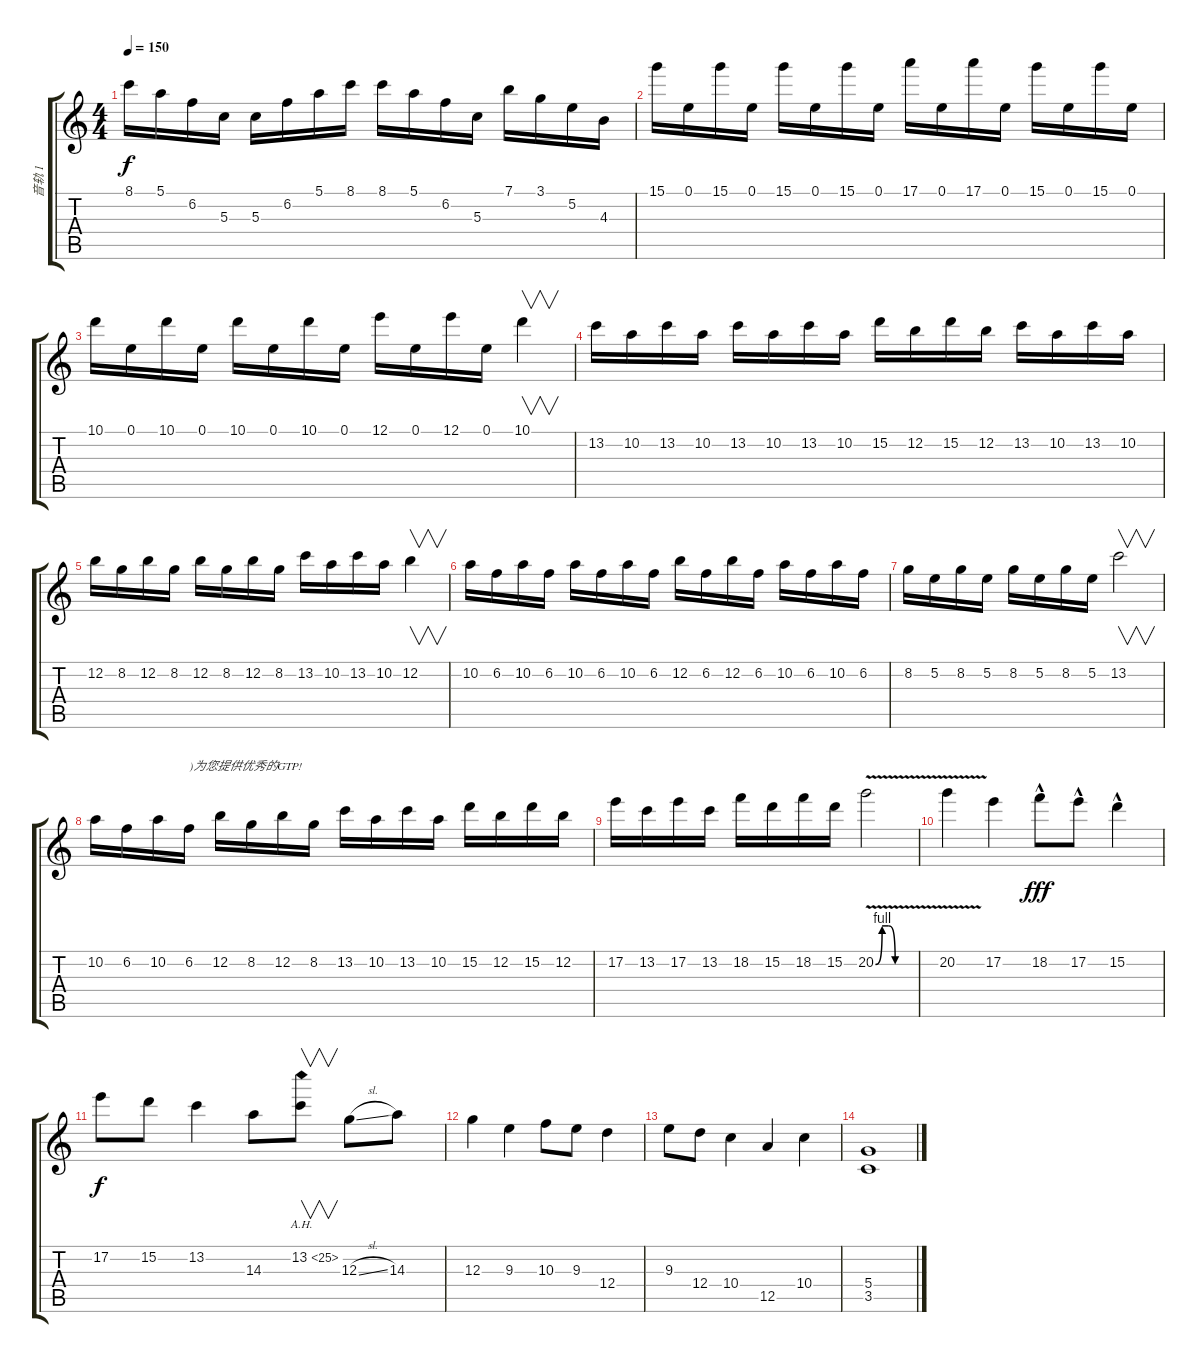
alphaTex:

\track ("音轨 1" "音轨 1") {instrument overdrivenguitar}
\staff {score tabs}
\tuning (E4 B3 G3 D3 A2 E2) {hide}
\ts (4 4)
\tempo 150
\clef g2
\ks c
8.1.16{dy f} 5.1.16 6.2.16 5.3.16 5.3.16 6.2.16 5.1.16 8.1.16 8.1.16 5.1.16 6.2.16 5.3.16 7.1.16 3.1.16 5.2.16 4.3.16 |
15.1.16 0.1.16 15.1.16 0.1.16 15.1.16 0.1.16 15.1.16 0.1.16 17.1.16 0.1.16 17.1.16 0.1.16 15.1.16 0.1.16 15.1.16 0.1.16 |
10.1.16 0.1.16 10.1.16 0.1.16 10.1.16 0.1.16 10.1.16 0.1.16 12.1.16 0.1.16 12.1.16 0.1.16 10.1.4{v} |
13.2.16 10.2.16 13.2.16 10.2.16 13.2.16 10.2.16 13.2.16 10.2.16 15.2.16 12.2.16 15.2.16 12.2.16 13.2.16 10.2.16 13.2.16 10.2.16 |
12.2.16 8.2.16 12.2.16 8.2.16 12.2.16 8.2.16 12.2.16 8.2.16 13.2.16 10.2.16 13.2.16 10.2.16 12.2.4{v} |
10.2.16 6.2.16 10.2.16 6.2.16 10.2.16 6.2.16 10.2.16 6.2.16 12.2.16 6.2.16 12.2.16 6.2.16 10.2.16 6.2.16 10.2.16 6.2.16 |
8.2.16 5.2.16 8.2.16 5.2.16 8.2.16 5.2.16 8.2.16 5.2.16 13.2.2{v} |
10.2.16 6.2.16 10.2.16 6.2.16{txt ")为您提供优秀的GTP!"} 12.2.16 8.2.16 12.2.16 8.2.16 13.2.16 10.2.16 13.2.16 10.2.16 15.2.16 12.2.16 15.2.16 12.2.16 |
17.2.16 13.2.16 17.2.16 13.2.16 18.2.16 15.2.16 18.2.16 15.2.16 20.2{be (custom 0 0 10 4 20 4 30 0 60 0) v}.2 |
20.2{v}.4 17.2.4 18.2{hac}.8{dy fff} 17.2{hac}.8 15.2{hac}.4 |
17.2.8{dy f} 15.2.8 13.2.4 14.3.8 13.2{ah 12}.8{v} 12.3{sl}.8 14.3.8 |
12.3.4 9.3.4 10.3.8 9.3.8 12.4.4 |
9.3.8 12.4.8 10.4.4 12.5.4 10.4.4 |
(5.4 3.5).1
